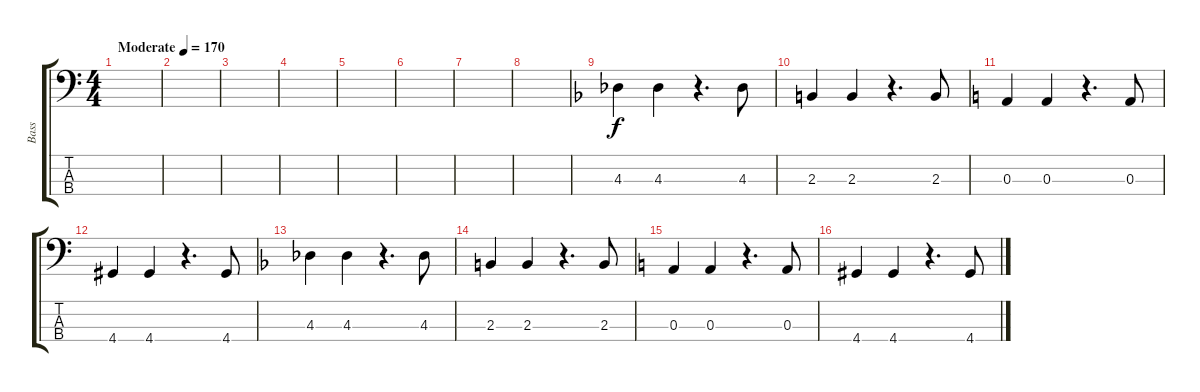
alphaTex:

\track ("Bass" "Bass") {instrument electricbassfinger}
\staff {score tabs}
\tuning (G2 D2 A1 E1) {hide}
\ts (4 4)
\tempo (170 "Moderate")
\clef f4
\ks c
|
|
|
|
|
|
|
|
\ks dminor
4.3.4 4.3.4 r.4{d} 4.3.8 |
2.3.4 2.3.4 r.4{d} 2.3.8 |
\ks c
0.3.4 0.3.4 r.4{d} 0.3.8 |
4.4.4 4.4.4 r.4{d} 4.4.8 |
\ks dminor
4.3.4 4.3.4 r.4{d} 4.3.8 |
2.3.4 2.3.4 r.4{d} 2.3.8 |
\ks c
0.3.4 0.3.4 r.4{d} 0.3.8 |
4.4.4 4.4.4 r.4{d} 4.4.8
